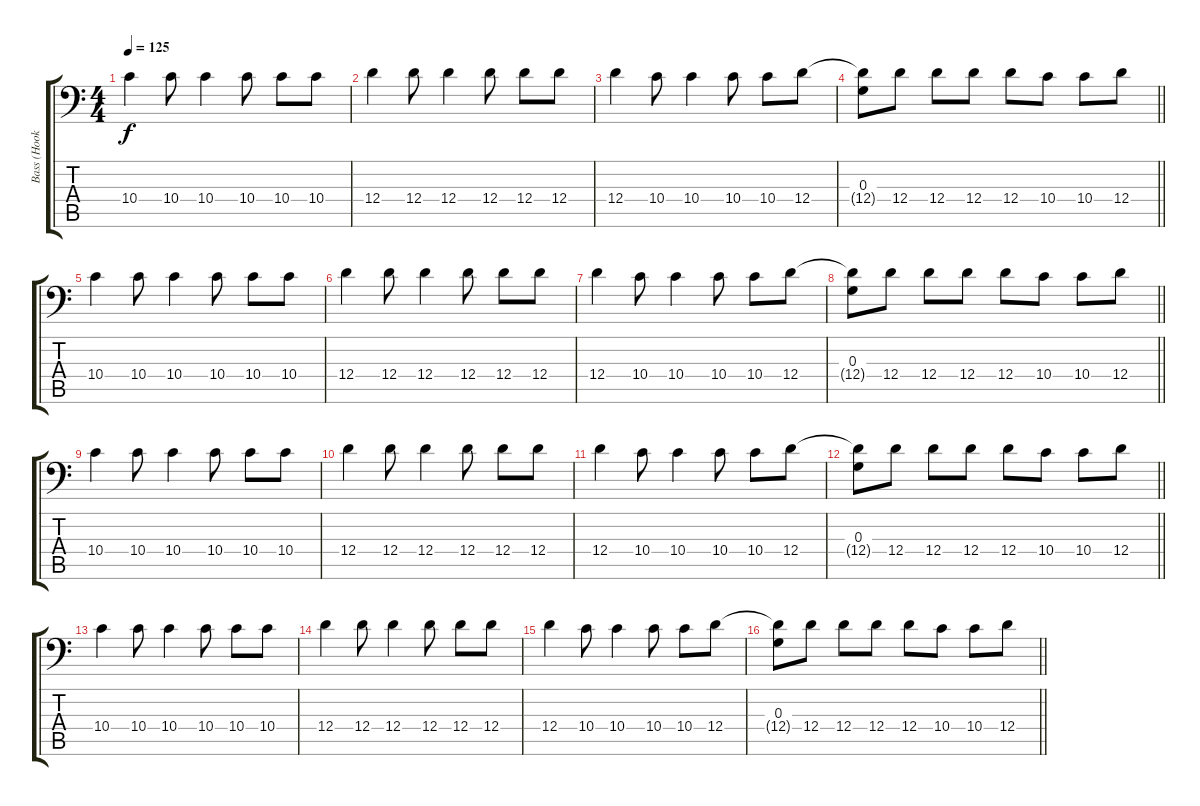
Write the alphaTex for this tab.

\track ("Bass (Hooky)" "Bass (Hook") {instrument electricguitarclean}
\staff {score tabs}
\tuning (E3 B2 G2 D2 A1 E1) {hide}
\ts (4 4)
\tempo 125
\clef f4
\ks c
10.4.4{dy f} 10.4.8 10.4.4 10.4.8 10.4.8 10.4.8 |
12.4.4 12.4.8 12.4.4 12.4.8 12.4.8 12.4.8 |
12.4.4 10.4.8 10.4.4 10.4.8 10.4.8 12.4.8 |
\barLineRight lightlight
(0.3 12.4{t}).8 12.4.8 12.4.8 12.4.8 12.4.8 10.4.8 10.4.8 12.4.8 |
10.4.4 10.4.8 10.4.4 10.4.8 10.4.8 10.4.8 |
12.4.4 12.4.8 12.4.4 12.4.8 12.4.8 12.4.8 |
12.4.4 10.4.8 10.4.4 10.4.8 10.4.8 12.4.8 |
\barLineRight lightlight
(0.3 12.4{t}).8 12.4.8 12.4.8 12.4.8 12.4.8 10.4.8 10.4.8 12.4.8 |
10.4.4 10.4.8 10.4.4 10.4.8 10.4.8 10.4.8 |
12.4.4 12.4.8 12.4.4 12.4.8 12.4.8 12.4.8 |
12.4.4 10.4.8 10.4.4 10.4.8 10.4.8 12.4.8 |
\barLineRight lightlight
(0.3 12.4{t}).8 12.4.8 12.4.8 12.4.8 12.4.8 10.4.8 10.4.8 12.4.8 |
10.4.4 10.4.8 10.4.4 10.4.8 10.4.8 10.4.8 |
12.4.4 12.4.8 12.4.4 12.4.8 12.4.8 12.4.8 |
12.4.4 10.4.8 10.4.4 10.4.8 10.4.8 12.4.8 |
\barLineRight lightlight
(0.3 12.4{t}).8 12.4.8 12.4.8 12.4.8 12.4.8 10.4.8 10.4.8 12.4.8
